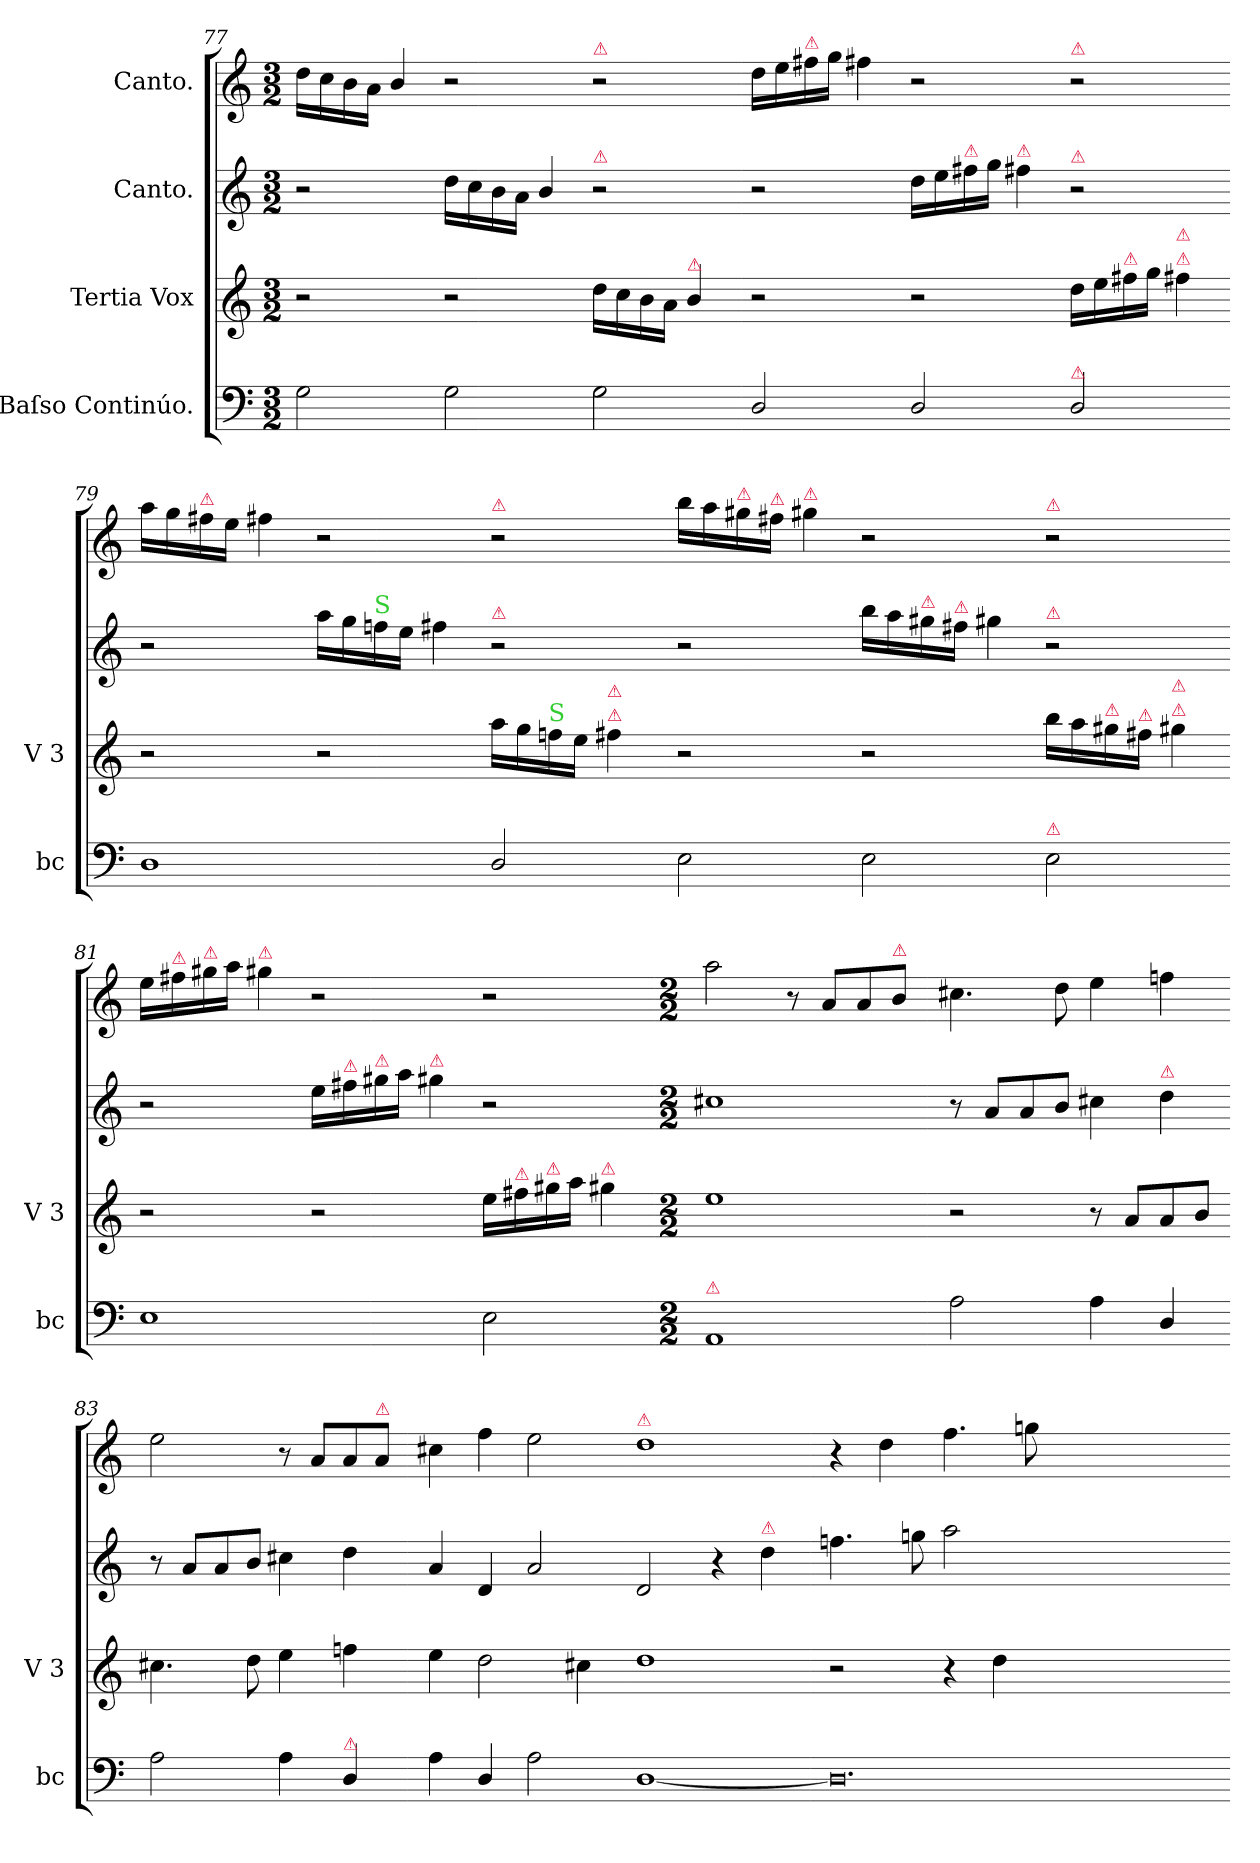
**kern	**kern	**kern	**kern
*part4	*part3	*part2	*part1
*staff4	*staff3	*staff2	*staff1
*I"Baſso Continúo.	*I"Tertia Vox	*I"Canto.	*I"Canto.
*I'bc	*I'V 3	*	*
*clefF4	*clefG2	*clefG2	*clefG2
*k[]	*k[]	*k[]	*k[]
*a:	*a:	*a:	*a:
*M3/2	*M3/2	*M3/2	*M3/2
=77	=77	=77	=77
2G\	2r	2r	16dd\LL
.	.	.	16cc\
.	.	.	16b\
.	.	.	16a\JJ
.	.	.	4b/
2G\	2r	16dd\LL	2r
.	.	16cc\	.
.	.	16b\	.
.	.	16a\JJ	.
.	.	4b/	.
!	!	!	!LO:TX:a:color=crimson:t=⚠
!	!	!LO:TX:a:color=crimson:t=⚠	!
2G\	16dd\LL	2r	2r
.	16cc\	.	.
.	16b\	.	.
.	16a\JJ	.	.
!	!LO:TX:a:color=crimson:t=⚠	!	!
.	4b/	.	.
=78-	=78-	=78-	=78-
2D/	2r	2r	16dd\LL
.	.	.	16ee\
!	!	!	!LO:TX:a:color=crimson:t=⚠
.	.	.	16ff#X\
.	.	.	16gg\JJ
.	.	.	4ff#X\
2D/	2r	16dd\LL	2r
.	.	16ee\	.
!	!	!LO:TX:a:color=crimson:t=⚠	!
.	.	16ff#X\	.
.	.	16gg\JJ	.
!	!	!LO:TX:a:color=crimson:t=⚠	!
.	.	4ff#X\	.
!	!	!	!LO:TX:a:color=crimson:t=⚠
!	!	!LO:TX:a:color=crimson:t=⚠	!
!LO:TX:a:color=crimson:t=⚠	!	!	!
2D/	16dd\LL	2r	2r
.	16ee\	.	.
!	!LO:TX:a:color=crimson:t=⚠	!	!
.	16ff#X\	.	.
.	16gg\JJ	.	.
!	!LO:TX:a:color=crimson:t=⚠	!	!
!	!LO:TX:a:color=crimson:t=⚠	!	!
.	4ff#X\	.	.
=79-	=79-	=79-	=79-
1D	2r	2r	16aa\LL
.	.	.	16gg\
!	!	!	!LO:TX:a:color=crimson:t=⚠
.	.	.	16ff#X\
.	.	.	16ee\JJ
.	.	.	4ff#X\
.	2r	16aa\LL	2r
.	.	16gg\	.
!	!	!LO:TX:a:color=limegreen:t=S	!
.	.	16ffn\	.
.	.	16ee\JJ	.
.	.	4ff#X\	.
!	!	!	!LO:TX:a:color=crimson:t=⚠
!	!	!LO:TX:a:color=crimson:t=⚠	!
2D/	16aa\LL	2r	2r
.	16gg\	.	.
!	!LO:TX:a:color=limegreen:t=S	!	!
.	16ffn\	.	.
.	16ee\JJ	.	.
!	!LO:TX:a:color=crimson:t=⚠	!	!
!	!LO:TX:a:color=crimson:t=⚠	!	!
.	4ff#X\	.	.
=80-	=80-	=80-	=80-
2E\	2r	2r	16bb\LL
.	.	.	16aa\
!	!	!	!LO:TX:a:color=crimson:t=⚠
.	.	.	16gg#X\
!	!	!	!LO:TX:a:color=crimson:t=⚠
.	.	.	16ff#X\JJ
!	!	!	!LO:TX:a:color=crimson:t=⚠
.	.	.	4gg#X\
2E\	2r	16bb\LL	2r
.	.	16aa\	.
!	!	!LO:TX:a:color=crimson:t=⚠	!
.	.	16gg#X\	.
!	!	!LO:TX:a:color=crimson:t=⚠	!
.	.	16ff#X\JJ	.
.	.	4gg#X\	.
!	!	!	!LO:TX:a:color=crimson:t=⚠
!	!	!LO:TX:a:color=crimson:t=⚠	!
!LO:TX:a:color=crimson:t=⚠	!	!	!
2E\	16bb\LL	2r	2r
.	16aa\	.	.
!	!LO:TX:a:color=crimson:t=⚠	!	!
.	16gg#X\	.	.
!	!LO:TX:a:color=crimson:t=⚠	!	!
.	16ff#X\JJ	.	.
!	!LO:TX:a:color=crimson:t=⚠	!	!
!	!LO:TX:a:color=crimson:t=⚠	!	!
.	4gg#X\	.	.
=81-	=81-	=81-	=81-
1E	2r	2r	16ee\LL
!	!	!	!LO:TX:a:color=crimson:t=⚠
.	.	.	16ff#X\
!	!	!	!LO:TX:a:color=crimson:t=⚠
.	.	.	16gg#X\
.	.	.	16aa\JJ
!	!	!	!LO:TX:a:color=crimson:t=⚠
.	.	.	4gg#X\
.	2r	16ee\LL	2r
!	!	!LO:TX:a:color=crimson:t=⚠	!
.	.	16ff#X\	.
!	!	!LO:TX:a:color=crimson:t=⚠	!
.	.	16gg#X\	.
.	.	16aa\JJ	.
!	!	!LO:TX:a:color=crimson:t=⚠	!
.	.	4gg#X\	.
2E\	16ee\LL	2r	2r
!	!LO:TX:a:color=crimson:t=⚠	!	!
.	16ff#X\	.	.
!	!LO:TX:a:color=crimson:t=⚠	!	!
.	16gg#X\	.	.
.	16aa\JJ	.	.
!	!LO:TX:a:color=crimson:t=⚠	!	!
.	4gg#X\	.	.
=-	=-	=-	=-
*M2/2	*M2/2	*M2/2	*M2/2
!LO:TX:a:color=crimson:t=⚠	!	!	!
1AA	1ee	1cc#X	2aa\
.	.	.	8r
.	.	.	8a/L
.	.	.	8a/
!	!	!	!LO:TX:a:color=crimson:t=⚠
.	.	.	8b/J
=82-	=82-	=82-	=82-
2A\	2r	8r	4.cc#X\
.	.	8a/L	.
.	.	8a/	.
.	.	8b/J	8dd\
4A\	8r	4cc#X\	4ee\
.	8a/L	.	.
!	!	!LO:TX:a:color=crimson:t=⚠	!
4D/	8a/	4dd\	4ffn\
.	8b/J	.	.
=83-	=83-	=83-	=83-
2A\	4.cc#X\	8r	2ee\
.	.	8a/L	.
.	.	8a/	.
.	8dd\	8b/J	.
4A\	4ee\	4cc#X\	8r
.	.	.	8a/L
!LO:TX:a:color=crimson:t=⚠	!	!	!
4D/	4ffn\	4dd\	8a/
!	!	!	!LO:TX:a:color=crimson:t=⚠
.	.	.	8a/J
=84-	=84-	=84-	=84-
4A\	4ee\	4a/	4cc#X\
4D/	2dd\	4d/	4ff\
2A\	.	2a/	2ee\
.	4cc#X\	.	.
=85-	=85-	=85-	=85-
!	!	!	!LO:TX:a:color=crimson:t=⚠
[1D/	1dd	2d/	1dd
.	.	4r	.
!	!	!LO:TX:a:color=crimson:t=⚠	!
.	.	4dd\	.
=86-	=86-	=86-	=86-
0.D/]	2r	4.ffn\	4r
.	.	.	4dd\
.	.	8ggn\	.
.	4r	2aa\	4.ff\
.	4dd\	.	.
.	.	.	8ggn\
.	0ryy	0ryy	0ryy
=-	=-	=-	=-
*-	*-	*-	*-
